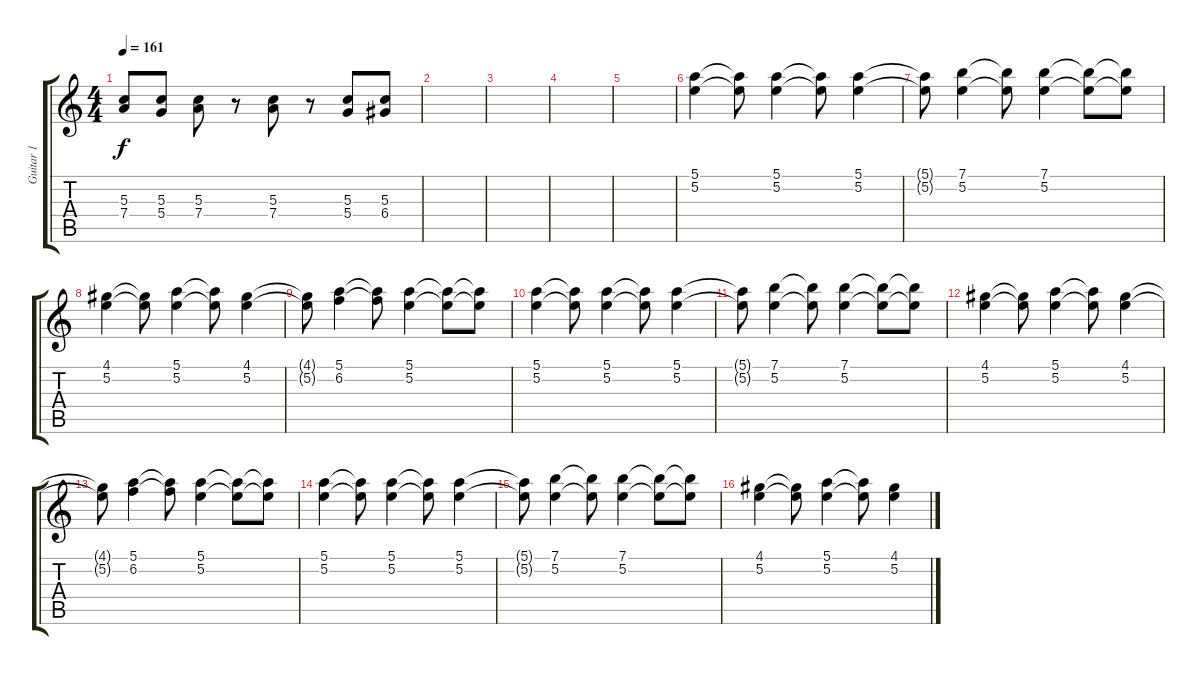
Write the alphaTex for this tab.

\track ("Guitar 1" "Guitar 1") {instrument electricguitarclean}
\staff {score tabs}
\tuning (E4 B3 G3 D3 A2 E2) {hide}
\ts (4 4)
\tempo 161
\clef g2
\ks c
(5.3 7.4).8{dy f} (5.3 5.4).8 (5.3 7.4).8 r.8 (5.3 7.4).8 r.8 (5.3 5.4).8 (5.3 6.4).8 |
|
|
|
|
(5.1 5.2).4 (5.1{t} 5.2{t}).8 (5.1 5.2).4 (5.1{t} 5.2{t}).8 (5.1 5.2).4 |
(5.1{t} 5.2{t}).8 (7.1 5.2).4 (7.1{t} 5.2{t}).8 (7.1 5.2).4 (7.1{t} 5.2{t}).8 (7.1{t} 5.2{t}).8 |
(4.1 5.2).4 (4.1{t} 5.2{t}).8 (5.1 5.2).4 (5.1{t} 5.2{t}).8 (4.1 5.2).4 |
(4.1{t} 5.2{t}).8 (5.1 6.2).4 (5.1{t} 6.2{t}).8 (5.1 5.2).4 (5.1{t} 5.2{t}).8 (5.1{t} 5.2{t}).8 |
(5.1 5.2).4 (5.1{t} 5.2{t}).8 (5.1 5.2).4 (5.1{t} 5.2{t}).8 (5.1 5.2).4 |
(5.1{t} 5.2{t}).8 (7.1 5.2).4 (7.1{t} 5.2{t}).8 (7.1 5.2).4 (7.1{t} 5.2{t}).8 (7.1{t} 5.2{t}).8 |
(4.1 5.2).4 (4.1{t} 5.2{t}).8 (5.1 5.2).4 (5.1{t} 5.2{t}).8 (4.1 5.2).4 |
(4.1{t} 5.2{t}).8 (5.1 6.2).4 (5.1{t} 6.2{t}).8 (5.1 5.2).4 (5.1{t} 5.2{t}).8 (5.1{t} 5.2{t}).8 |
(5.1 5.2).4 (5.1{t} 5.2{t}).8 (5.1 5.2).4 (5.1{t} 5.2{t}).8 (5.1 5.2).4 |
(5.1{t} 5.2{t}).8 (7.1 5.2).4 (7.1{t} 5.2{t}).8 (7.1 5.2).4 (7.1{t} 5.2{t}).8 (7.1{t} 5.2{t}).8 |
(4.1 5.2).4 (4.1{t} 5.2{t}).8 (5.1 5.2).4 (5.1{t} 5.2{t}).8 (4.1 5.2).4
